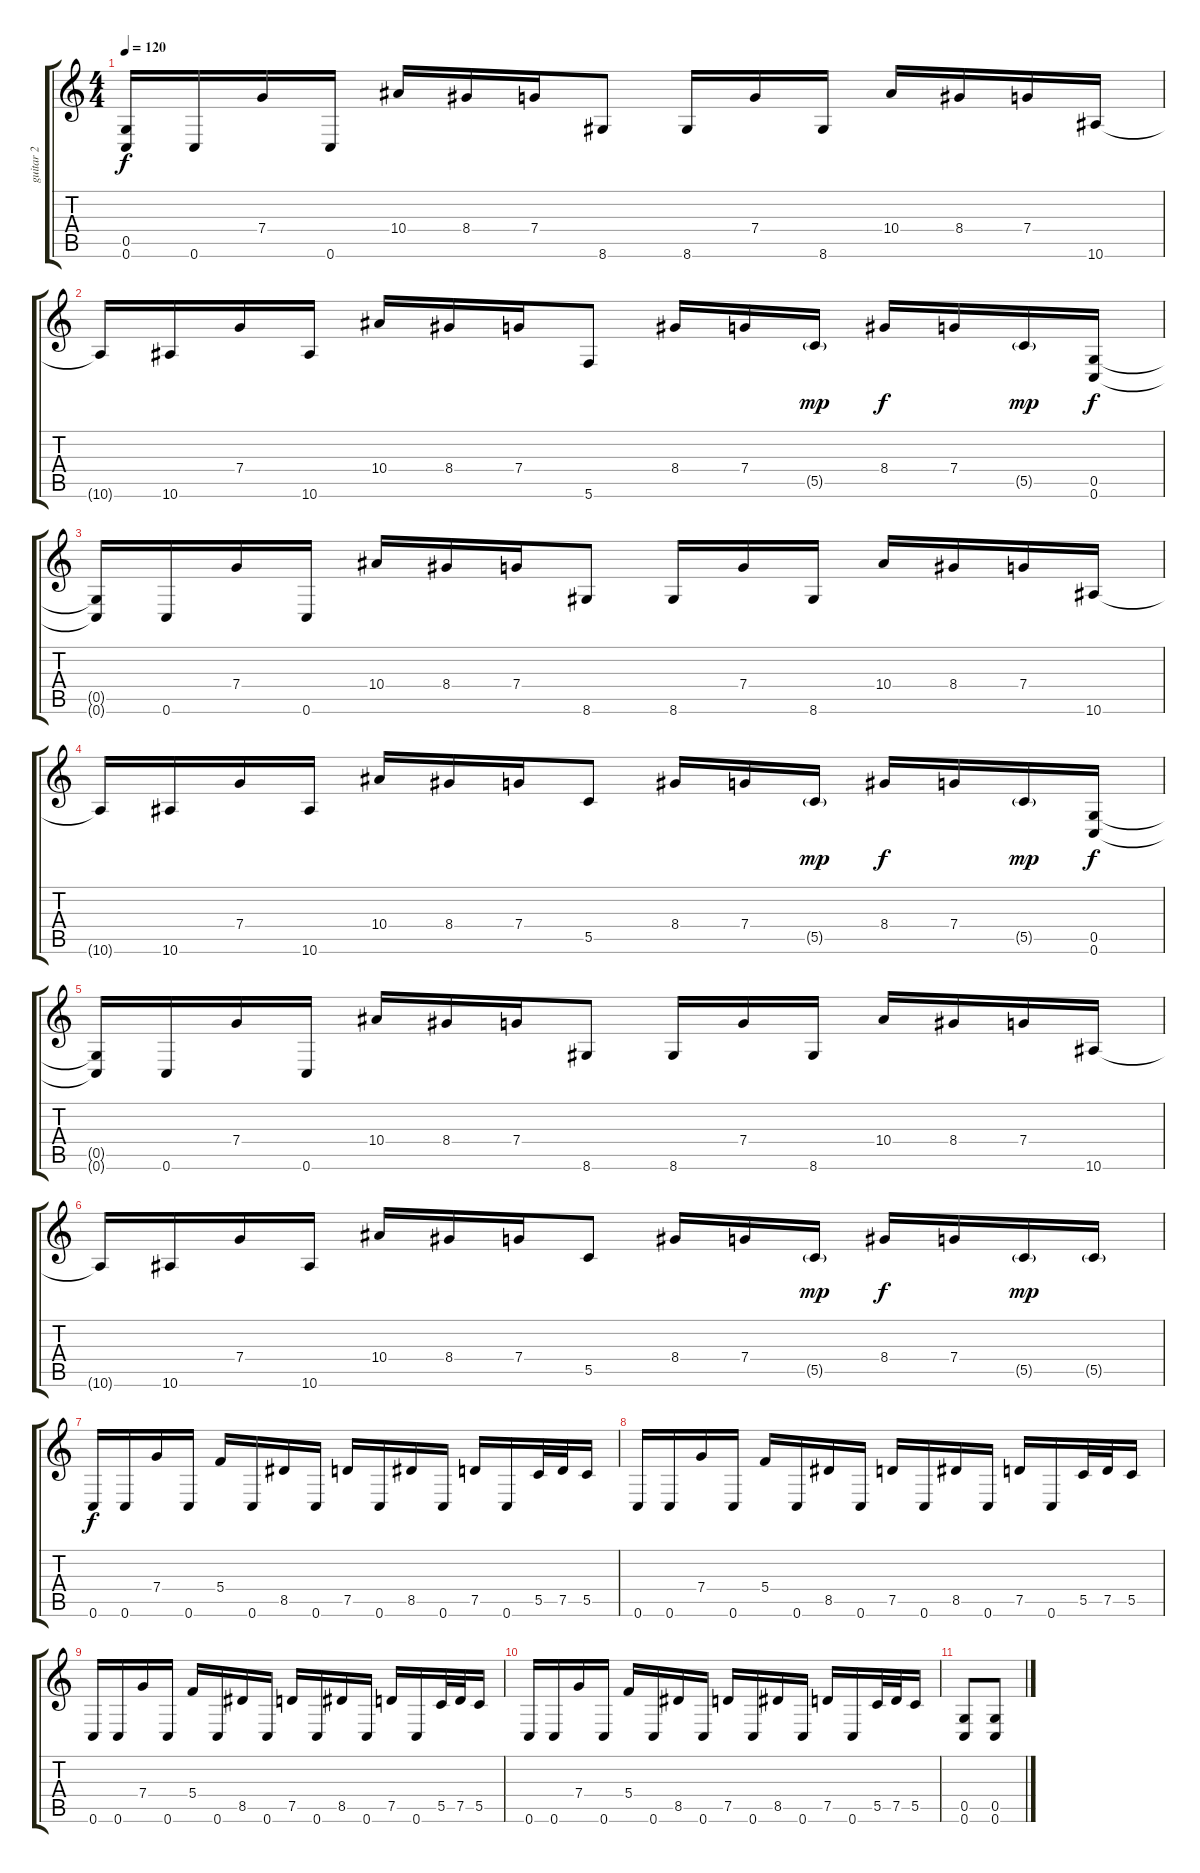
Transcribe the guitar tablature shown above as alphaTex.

\track ("guitar 2" "guitar 2") {instrument overdrivenguitar}
\staff {score tabs}
\tuning (D4 A3 F3 C3 G2 C2) {hide}
\ts (4 4)
\tempo 120
\clef g2
\ks c
(0.5{t} 0.6{t}).16{dy f} 0.6.16 7.4.16 0.6.16 10.4.16 8.4.16 7.4.16 8.6.8 8.6.16 7.4.16 8.6.16 10.4.16 8.4.16 7.4.16 10.6.16 |
10.6{t}.16 10.6.16 7.4.16 10.6.16 10.4.16 8.4.16 7.4.16 5.6.8 8.4.16 7.4.16 5.5{g}.16{dy mp} 8.4.16{dy f} 7.4.16 5.5{g}.16{dy mp} (0.5 0.6).16{dy f} |
(0.5{t} 0.6{t}).16 0.6.16 7.4.16 0.6.16 10.4.16 8.4.16 7.4.16 8.6.8 8.6.16 7.4.16 8.6.16 10.4.16 8.4.16 7.4.16 10.6.16 |
10.6{t}.16 10.6.16 7.4.16 10.6.16 10.4.16 8.4.16 7.4.16 5.5.8 8.4.16 7.4.16 5.5{g}.16{dy mp} 8.4.16{dy f} 7.4.16 5.5{g}.16{dy mp} (0.5 0.6).16{dy f} |
(0.5{t} 0.6{t}).16 0.6.16 7.4.16 0.6.16 10.4.16 8.4.16 7.4.16 8.6.8 8.6.16 7.4.16 8.6.16 10.4.16 8.4.16 7.4.16 10.6.16 |
10.6{t}.16 10.6.16 7.4.16 10.6.16 10.4.16 8.4.16 7.4.16 5.5.8 8.4.16 7.4.16 5.5{g}.16{dy mp} 8.4.16{dy f} 7.4.16 5.5{g}.16{dy mp} 5.5{g}.16 |
0.6.16{dy f} 0.6.16 7.4.16 0.6.16 5.4.16 0.6.16 8.5.16 0.6.16 7.5.16 0.6.16 8.5.16 0.6.16 7.5.16 0.6.16 5.5.32 7.5.32 5.5.16 |
0.6.16 0.6.16 7.4.16 0.6.16 5.4.16 0.6.16 8.5.16 0.6.16 7.5.16 0.6.16 8.5.16 0.6.16 7.5.16 0.6.16 5.5.32 7.5.32 5.5.16 |
0.6.16 0.6.16 7.4.16 0.6.16 5.4.16 0.6.16 8.5.16 0.6.16 7.5.16 0.6.16 8.5.16 0.6.16 7.5.16 0.6.16 5.5.32 7.5.32 5.5.16 |
0.6.16 0.6.16 7.4.16 0.6.16 5.4.16 0.6.16 8.5.16 0.6.16 7.5.16 0.6.16 8.5.16 0.6.16 7.5.16 0.6.16 5.5.32 7.5.32 5.5.16 |
(0.5 0.6).8 (0.5 0.6).8
